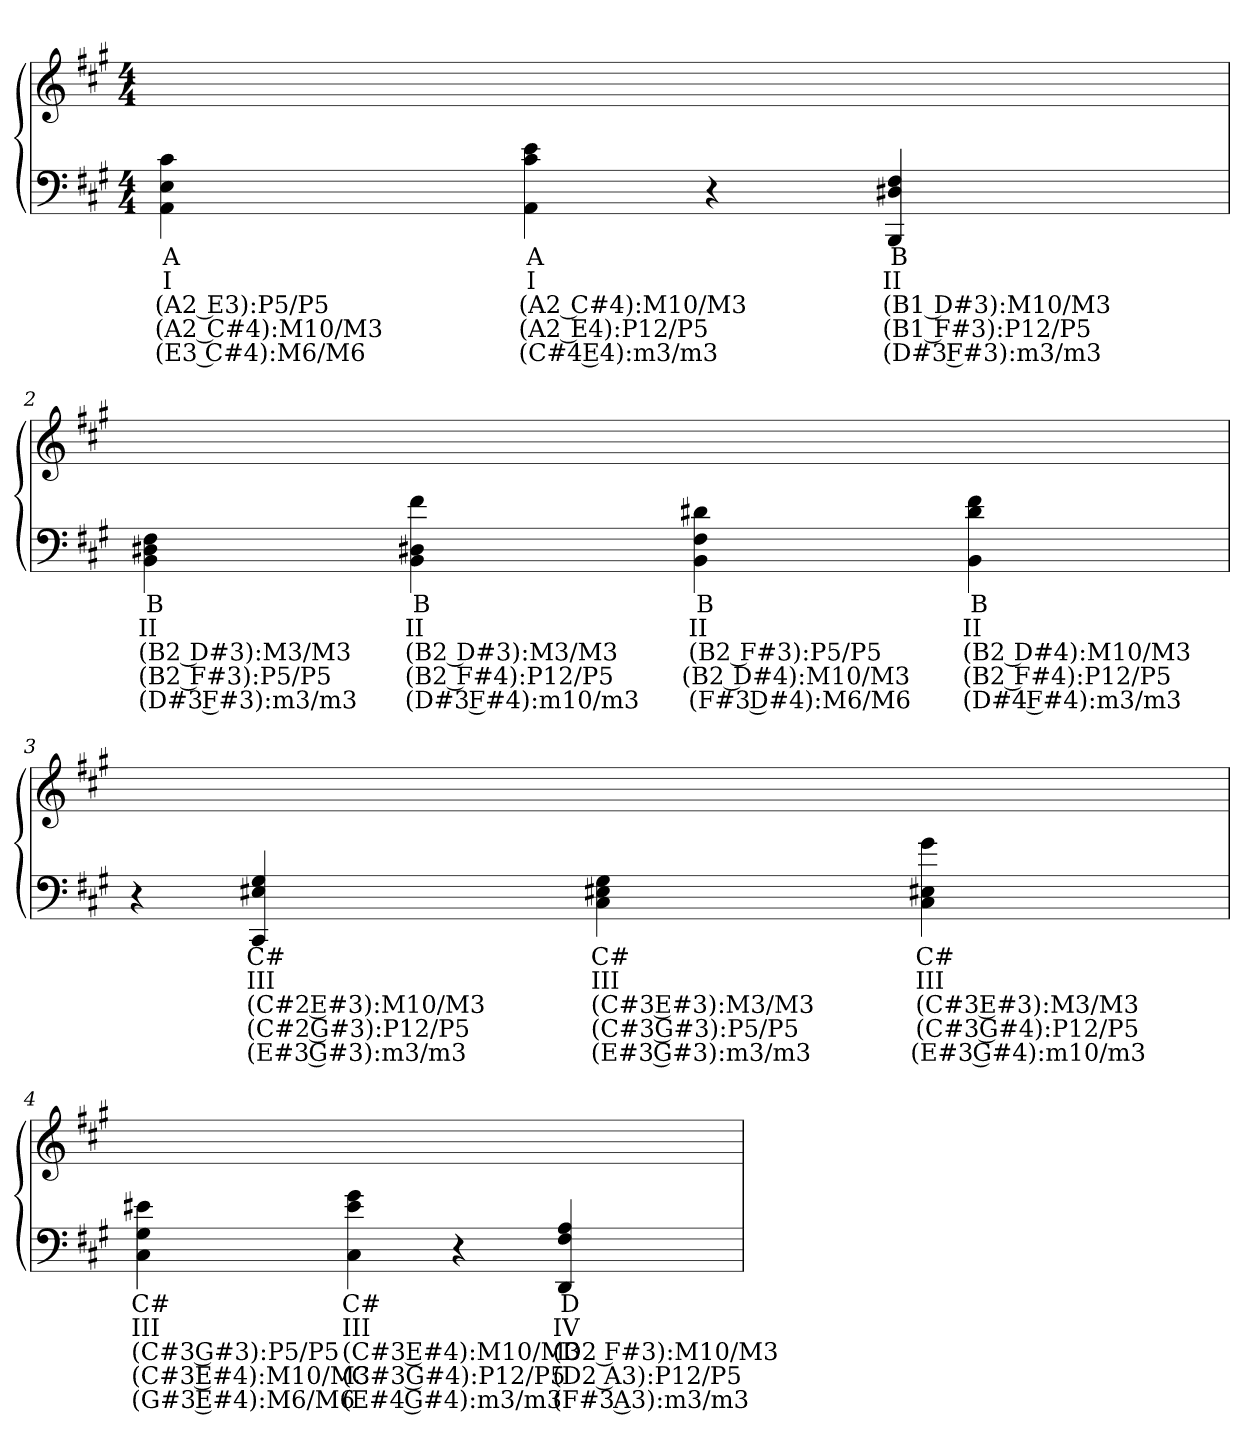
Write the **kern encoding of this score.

**kern	**text	**text	**text	**text	**text	**kern
*part2	*part2	*part2	*part2	*part2	*part2	*part1
*staff2	*staff2	*staff2	*staff2	*staff2	*staff2	*staff1
*clefF4	*	*	*	*	*	*clefG2
*k[f#c#g#]	*	*	*	*	*	*k[f#c#g#]
*A:	*	*	*	*	*	*A:
*M4/4	*	*	*	*	*	*M4/4
*MM60	*	*	*	*	*	*MM60
=1	=1	=1	=1	=1	=1	=1
4AA 4E 4c#	A	I	(A2 E3):P5/P5	(A2 C#4):M10/M3	(E3 C#4):M6/M6	1ryy
4AA 4c# 4e	A	I	(A2 C#4):M10/M3	(A2 E4):P12/P5	(C#4 E4):m3/m3	.
4r	.	.	.	.	.	.
4BBB 4D#X 4F#	B	II	(B1 D#3):M10/M3	(B1 F#3):P12/P5	(D#3 F#3):m3/m3	.
=2	=2	=2	=2	=2	=2	=2
4BB 4D#X 4F#	B	II	(B2 D#3):M3/M3	(B2 F#3):P5/P5	(D#3 F#3):m3/m3	1ryy
4BB 4D#X 4f#	B	II	(B2 D#3):M3/M3	(B2 F#4):P12/P5	(D#3 F#4):m10/m3	.
4BB 4F# 4d#X	B	II	(B2 F#3):P5/P5	(B2 D#4):M10/M3	(F#3 D#4):M6/M6	.
4BB 4d# 4f#	B	II	(B2 D#4):M10/M3	(B2 F#4):P12/P5	(D#4 F#4):m3/m3	.
=3	=3	=3	=3	=3	=3	=3
4r	.	.	.	.	.	1ryy
4CC# 4E#X 4G#	C#	III	(C#2 E#3):M10/M3	(C#2 G#3):P12/P5	(E#3 G#3):m3/m3	.
4C# 4E#X 4G#	C#	III	(C#3 E#3):M3/M3	(C#3 G#3):P5/P5	(E#3 G#3):m3/m3	.
4C# 4E#X 4g#	C#	III	(C#3 E#3):M3/M3	(C#3 G#4):P12/P5	(E#3 G#4):m10/m3	.
=4	=4	=4	=4	=4	=4	=4
4C# 4G# 4e#X	C#	III	(C#3 G#3):P5/P5	(C#3 E#4):M10/M3	(G#3 E#4):M6/M6	1ryy
4C# 4e# 4g#	C#	III	(C#3 E#4):M10/M3	(C#3 G#4):P12/P5	(E#4 G#4):m3/m3	.
4r	.	.	.	.	.	.
4DD 4F# 4A	D	IV	(D2 F#3):M10/M3	(D2 A3):P12/P5	(F#3 A3):m3/m3	.
=	=	=	=	=	=	=
*-	*-	*-	*-	*-	*-	*-
